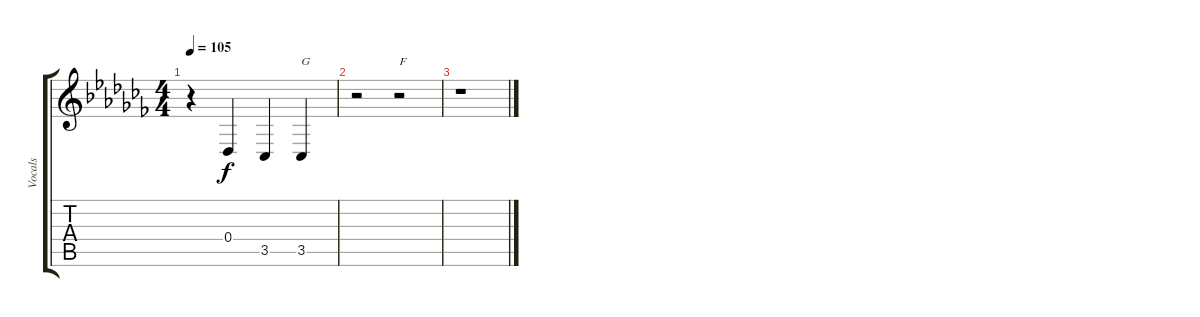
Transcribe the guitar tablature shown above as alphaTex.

\track ("Vocals" "Vocals") {instrument sopranosax}
\staff {score tabs}
\tuning (Eb4 Bb3 Gb3 Db3 Ab2 Eb2) {hide}
\ts (4 4)
\tempo 105
\clef g2
\ks abminor
r.4{dy f} 0.4.4 3.5.4 3.5.4{txt "G"} |
r.2 r.2{txt "F"} |
r.1
